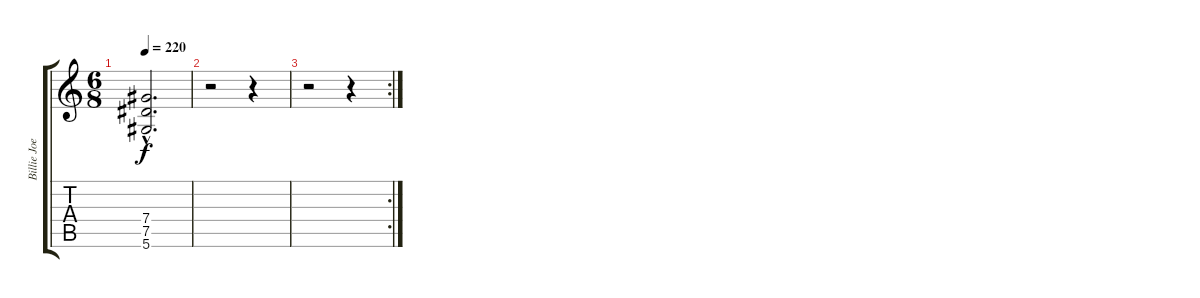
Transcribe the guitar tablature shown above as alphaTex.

\track ("Billie Joe Guitar" "Billie Joe") {instrument distortionguitar}
\staff {score tabs}
\tuning (Eb4 Bb3 Gb3 Db3 Ab2 Eb2) {hide}
\ts (6 8)
\tempo 220
\clef g2
\ks c
(7.4{hac t} 7.5{hac t} 5.6{hac t}).2{d dy f} |
r.2 r.4 |
\rc 2
r.2 r.4
